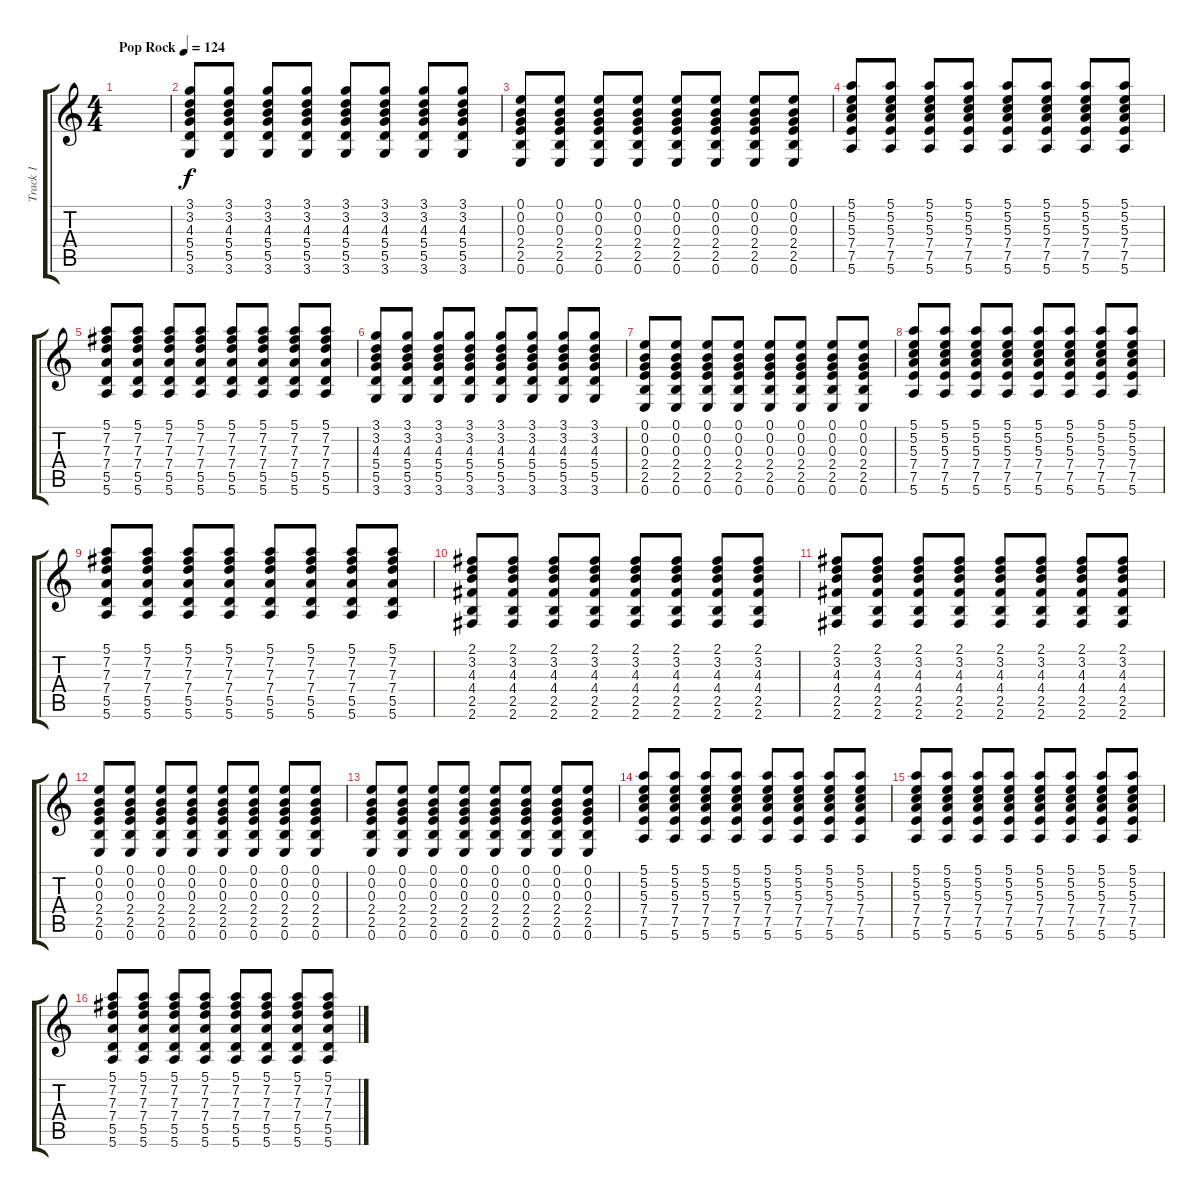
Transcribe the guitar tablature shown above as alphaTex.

\track ("Track 1" "Track 1") {instrument electricguitarmuted}
\staff {score tabs}
\tuning (E4 B3 G3 D3 A2 E2) {hide}
\ts (4 4)
\tempo (124 "Pop Rock")
\clef g2
\ks c
|
(3.1 3.2 4.3 5.4 5.5 3.6).8 (3.1 3.2 4.3 5.4 5.5 3.6).8 (3.1 3.2 4.3 5.4 5.5 3.6).8 (3.1 3.2 4.3 5.4 5.5 3.6).8 (3.1 3.2 4.3 5.4 5.5 3.6).8 (3.1 3.2 4.3 5.4 5.5 3.6).8 (3.1 3.2 4.3 5.4 5.5 3.6).8 (3.1 3.2 4.3 5.4 5.5 3.6).8 |
(0.1 0.2 0.3 2.4 2.5 0.6).8 (0.1 0.2 0.3 2.4 2.5 0.6).8 (0.1 0.2 0.3 2.4 2.5 0.6).8 (0.1 0.2 0.3 2.4 2.5 0.6).8 (0.1 0.2 0.3 2.4 2.5 0.6).8 (0.1 0.2 0.3 2.4 2.5 0.6).8 (0.1 0.2 0.3 2.4 2.5 0.6).8 (0.1 0.2 0.3 2.4 2.5 0.6).8 |
(5.1 5.2 5.3 7.4 7.5 5.6).8 (5.1 5.2 5.3 7.4 7.5 5.6).8 (5.1 5.2 5.3 7.4 7.5 5.6).8 (5.1 5.2 5.3 7.4 7.5 5.6).8 (5.1 5.2 5.3 7.4 7.5 5.6).8 (5.1 5.2 5.3 7.4 7.5 5.6).8 (5.1 5.2 5.3 7.4 7.5 5.6).8 (5.1 5.2 5.3 7.4 7.5 5.6).8 |
(5.1 7.2 7.3 7.4 5.5 5.6).8 (5.1 7.2 7.3 7.4 5.5 5.6).8 (5.1 7.2 7.3 7.4 5.5 5.6).8 (5.1 7.2 7.3 7.4 5.5 5.6).8 (5.1 7.2 7.3 7.4 5.5 5.6).8 (5.1 7.2 7.3 7.4 5.5 5.6).8 (5.1 7.2 7.3 7.4 5.5 5.6).8 (5.1 7.2 7.3 7.4 5.5 5.6).8 |
(3.1 3.2 4.3 5.4 5.5 3.6).8 (3.1 3.2 4.3 5.4 5.5 3.6).8 (3.1 3.2 4.3 5.4 5.5 3.6).8 (3.1 3.2 4.3 5.4 5.5 3.6).8 (3.1 3.2 4.3 5.4 5.5 3.6).8 (3.1 3.2 4.3 5.4 5.5 3.6).8 (3.1 3.2 4.3 5.4 5.5 3.6).8 (3.1 3.2 4.3 5.4 5.5 3.6).8 |
(0.1 0.2 0.3 2.4 2.5 0.6).8 (0.1 0.2 0.3 2.4 2.5 0.6).8 (0.1 0.2 0.3 2.4 2.5 0.6).8 (0.1 0.2 0.3 2.4 2.5 0.6).8 (0.1 0.2 0.3 2.4 2.5 0.6).8 (0.1 0.2 0.3 2.4 2.5 0.6).8 (0.1 0.2 0.3 2.4 2.5 0.6).8 (0.1 0.2 0.3 2.4 2.5 0.6).8 |
(5.1 5.2 5.3 7.4 7.5 5.6).8 (5.1 5.2 5.3 7.4 7.5 5.6).8 (5.1 5.2 5.3 7.4 7.5 5.6).8 (5.1 5.2 5.3 7.4 7.5 5.6).8 (5.1 5.2 5.3 7.4 7.5 5.6).8 (5.1 5.2 5.3 7.4 7.5 5.6).8 (5.1 5.2 5.3 7.4 7.5 5.6).8 (5.1 5.2 5.3 7.4 7.5 5.6).8 |
(5.1 7.2 7.3 7.4 5.5 5.6).8 (5.1 7.2 7.3 7.4 5.5 5.6).8 (5.1 7.2 7.3 7.4 5.5 5.6).8 (5.1 7.2 7.3 7.4 5.5 5.6).8 (5.1 7.2 7.3 7.4 5.5 5.6).8 (5.1 7.2 7.3 7.4 5.5 5.6).8 (5.1 7.2 7.3 7.4 5.5 5.6).8 (5.1 7.2 7.3 7.4 5.5 5.6).8 |
(2.1 3.2 4.3 4.4 2.5 2.6).8 (2.1 3.2 4.3 4.4 2.5 2.6).8 (2.1 3.2 4.3 4.4 2.5 2.6).8 (2.1 3.2 4.3 4.4 2.5 2.6).8 (2.1 3.2 4.3 4.4 2.5 2.6).8 (2.1 3.2 4.3 4.4 2.5 2.6).8 (2.1 3.2 4.3 4.4 2.5 2.6).8 (2.1 3.2 4.3 4.4 2.5 2.6).8 |
(2.1 3.2 4.3 4.4 2.5 2.6).8 (2.1 3.2 4.3 4.4 2.5 2.6).8 (2.1 3.2 4.3 4.4 2.5 2.6).8 (2.1 3.2 4.3 4.4 2.5 2.6).8 (2.1 3.2 4.3 4.4 2.5 2.6).8 (2.1 3.2 4.3 4.4 2.5 2.6).8 (2.1 3.2 4.3 4.4 2.5 2.6).8 (2.1 3.2 4.3 4.4 2.5 2.6).8 |
(0.1 0.2 0.3 2.4 2.5 0.6).8 (0.1 0.2 0.3 2.4 2.5 0.6).8 (0.1 0.2 0.3 2.4 2.5 0.6).8 (0.1 0.2 0.3 2.4 2.5 0.6).8 (0.1 0.2 0.3 2.4 2.5 0.6).8 (0.1 0.2 0.3 2.4 2.5 0.6).8 (0.1 0.2 0.3 2.4 2.5 0.6).8 (0.1 0.2 0.3 2.4 2.5 0.6).8 |
(0.1 0.2 0.3 2.4 2.5 0.6).8 (0.1 0.2 0.3 2.4 2.5 0.6).8 (0.1 0.2 0.3 2.4 2.5 0.6).8 (0.1 0.2 0.3 2.4 2.5 0.6).8 (0.1 0.2 0.3 2.4 2.5 0.6).8 (0.1 0.2 0.3 2.4 2.5 0.6).8 (0.1 0.2 0.3 2.4 2.5 0.6).8 (0.1 0.2 0.3 2.4 2.5 0.6).8 |
(5.1 5.2 5.3 7.4 7.5 5.6).8 (5.1 5.2 5.3 7.4 7.5 5.6).8 (5.1 5.2 5.3 7.4 7.5 5.6).8 (5.1 5.2 5.3 7.4 7.5 5.6).8 (5.1 5.2 5.3 7.4 7.5 5.6).8 (5.1 5.2 5.3 7.4 7.5 5.6).8 (5.1 5.2 5.3 7.4 7.5 5.6).8 (5.1 5.2 5.3 7.4 7.5 5.6).8 |
(5.1 5.2 5.3 7.4 7.5 5.6).8 (5.1 5.2 5.3 7.4 7.5 5.6).8 (5.1 5.2 5.3 7.4 7.5 5.6).8 (5.1 5.2 5.3 7.4 7.5 5.6).8 (5.1 5.2 5.3 7.4 7.5 5.6).8 (5.1 5.2 5.3 7.4 7.5 5.6).8 (5.1 5.2 5.3 7.4 7.5 5.6).8 (5.1 5.2 5.3 7.4 7.5 5.6).8 |
(5.1 7.2 7.3 7.4 5.5 5.6).8 (5.1 7.2 7.3 7.4 5.5 5.6).8 (5.1 7.2 7.3 7.4 5.5 5.6).8 (5.1 7.2 7.3 7.4 5.5 5.6).8 (5.1 7.2 7.3 7.4 5.5 5.6).8 (5.1 7.2 7.3 7.4 5.5 5.6).8 (5.1 7.2 7.3 7.4 5.5 5.6).8 (5.1 7.2 7.3 7.4 5.5 5.6).8
